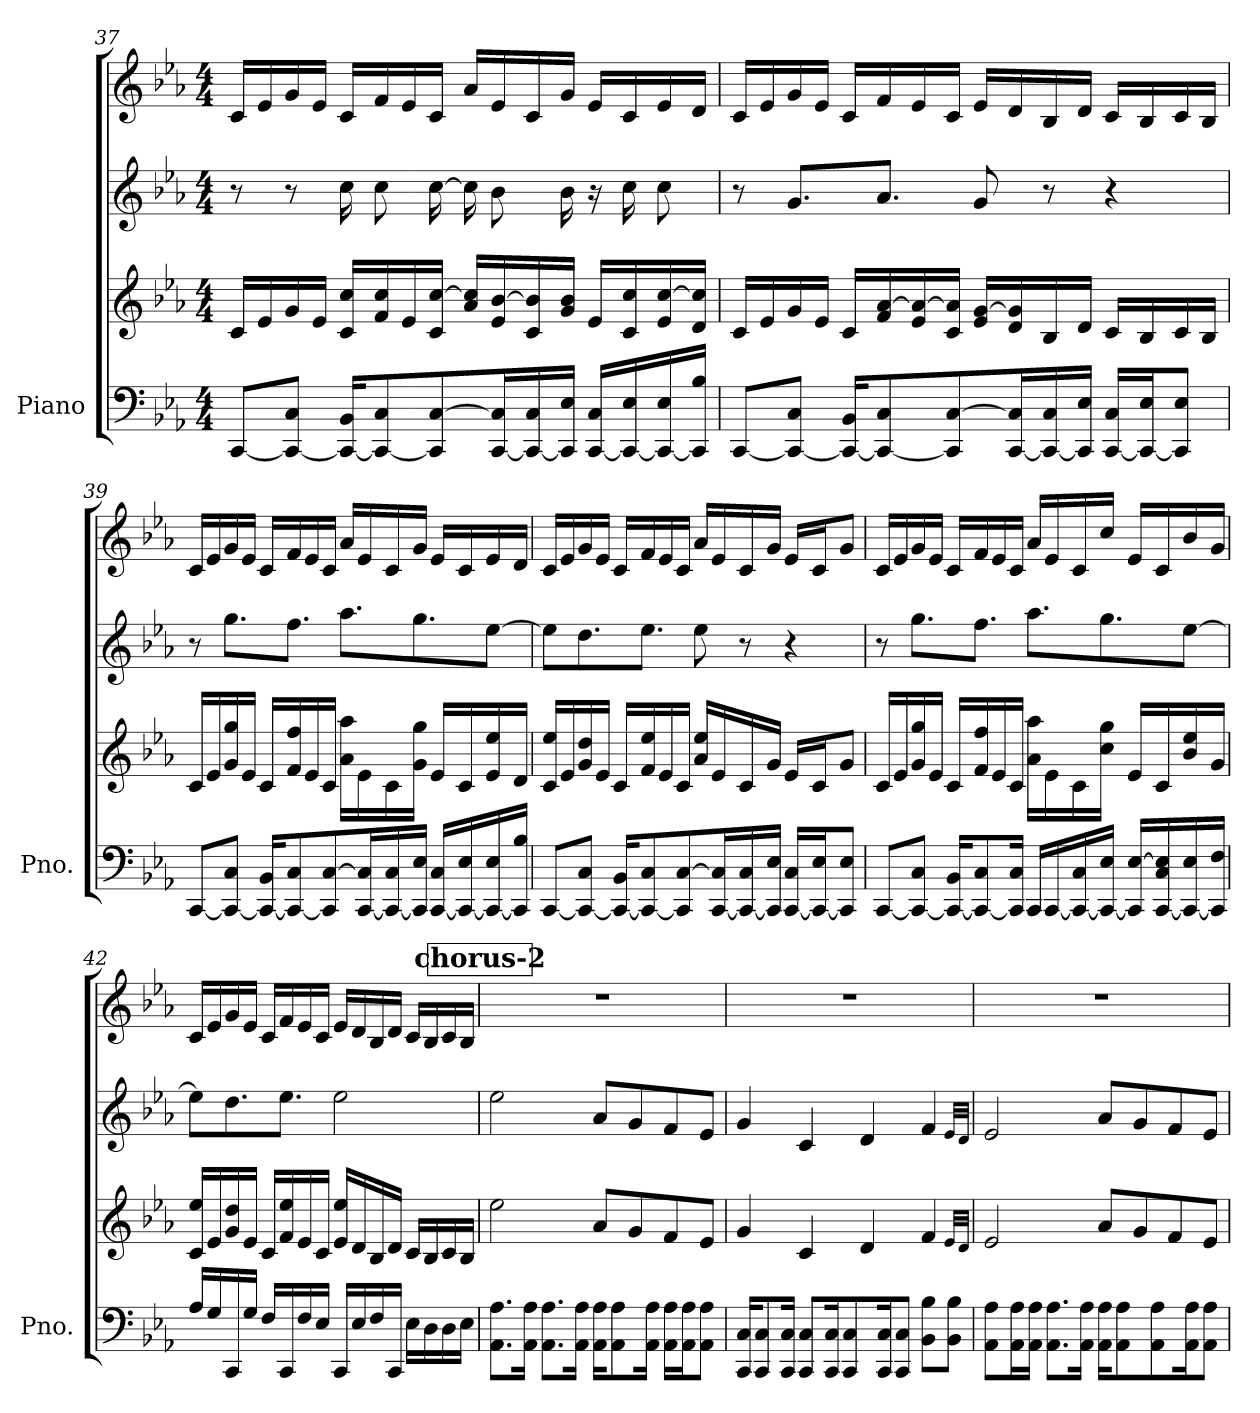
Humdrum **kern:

**kern	**kern	**kern	**kern
*part1	*part1	*part1	*part1
*staff4	*staff3	*staff2	*staff1
*I"Piano	*	*	*
*I'Pno.	*	*	*
*clefF4	*clefG2	*clefG2	*clefG2
*k[b-e-a-]	*k[b-e-a-]	*k[b-e-a-]	*k[b-e-a-]
*M4/4	*M4/4	*M4/4	*M4/4
=37	=37	=37	=37
[8CC/L	16c/LL	8r	16c/LL
.	16e-/	.	16e-/
8CC/_ 8C/J	16g/	8r	16g/
.	16e-/JJ	.	16e-/JJ
16CC/_ 16BB-/KL	16c/ 16cc/LL	16cc\	16c/LL
8CC/_ 8C/	16f/ 16cc/	8cc\	16f/
.	16e-/	.	16e-/
8CC/] [8C/	16c/ [16cc/JJ	[16cc\	16c/JJ
.	16a-/ 16cc/]LL	16cc\]	16a-/LL
[16CC/ 16C/]L	16e-/ [16b-/	8b-\	16e-/
16CC/_ 16C/	16c/ 16b-/]	.	16c/
16CC/] 16E-/JJ	16g/ 16b-/JJ	16b-\	16g/JJ
[16CC/ 16C/LL	16e-/LL	16r	16e-/LL
16CC/_ 16E-/	16c/ 16cc/	16cc\	16c/
16CC/_ 16E-/	16e-/ [16cc/	8cc\	16e-/
16CC/] 16B-/JJ	16d/ 16cc/]JJ	.	16d/JJ
!!LO:LB:g=z
=38	=38	=38	=38
[8CC/L	16c/LL	8r	16c/LL
.	16e-/	.	16e-/
8CC/_ 8C/J	16g/	8.g/L	16g/
.	16e-/JJ	.	16e-/JJ
16CC/_ 16BB-/KL	16c/LL	.	16c/LL
8CC/_ 8C/	16f/ [16a-/	8.a-/J	16f/
.	16e-/ 16a-/_	.	16e-/
8CC/] [8C/	16c/ 16a-/]JJ	.	16c/JJ
.	16e-/ [16g/LL	8g/	16e-/LL
[16CC/ 16C/]L	16d/ 16g/]	.	16d/
16CC/_ 16C/	16B-/	8r	16B-/
16CC/] 16E-/JJ	16d/JJ	.	16d/JJ
[16CC/ 16C/LL	16c/LL	4r	16c/LL
16CC/_ 16E-/J	16B-/	.	16B-/
8CC/] 8E-/J	16c/	.	16c/
.	16B-/JJ	.	16B-/JJ
=39	=39	=39	=39
[8CC/L	16c/LL	8r	16c/LL
.	16e-/	.	16e-/
8CC/_ 8C/J	16g/ 16gg/	8.gg\L	16g/
.	16e-/JJ	.	16e-/JJ
16CC/_ 16BB-/KL	16c/LL	.	16c/LL
8CC/_ 8C/	16f/ 16ff/	8.ff\J	16f/
.	16e-/	.	16e-/
8CC/] [8C/	16c/JJ	.	16c/JJ
.	16a-\ 16aa-\LL	8.aa-\L	16a-/LL
[16CC/ 16C/]L	16e-\	.	16e-/
16CC/_ 16C/	16c\	.	16c/
16CC/] 16E-/JJ	16g\ 16gg\JJ	8.gg\	16g/JJ
[16CC/ 16C/LL	16e-/LL	.	16e-/LL
16CC/_ 16E-/	16c/	.	16c/
16CC/_ 16E-/	16e-/ 16ee-/	[8ee-\J	16e-/
16CC/] 16B-/JJ	16d/JJ	.	16d/JJ
!!LO:LB:g=z
=40	=40	=40	=40
[8CC/L	16c/ 16ee-/LL	8ee-\L]	16c/LL
.	16e-/	.	16e-/
8CC/_ 8C/J	16g/ 16dd/	8.dd\	16g/
.	16e-/JJ	.	16e-/JJ
16CC/_ 16BB-/KL	16c/LL	.	16c/LL
8CC/_ 8C/	16f/ 16ee-/	8.ee-\J	16f/
.	16e-/	.	16e-/
8CC/] [8C/	16c/JJ	.	16c/JJ
.	16a-/ 16ee-/LL	8ee-\	16a-/LL
[16CC/ 16C/]L	16e-/	.	16e-/
16CC/_ 16C/	16c/	8r	16c/
16CC/] 16E-/JJ	16g/JJ	.	16g/JJ
[16CC/ 16C/LL	16e-/LL	4r	16e-/LL
16CC/_ 16E-/J	16c/J	.	16c/J
8CC/] 8E-/J	8g/J	.	8g/J
=41	=41	=41	=41
[8CC/L	16c/LL	8r	16c/LL
.	16e-/	.	16e-/
8CC/_ 8C/J	16g/ 16gg/	8.gg\L	16g/
.	16e-/JJ	.	16e-/JJ
16CC/_ 16BB-/KL	16c/LL	.	16c/LL
8CC/_ 8C/	16f/ 16ff/	8.ff\J	16f/
.	16e-/	.	16e-/
16CC/] 16C/Jk	16c/JJ	.	16c/JJ
16CC/LL	16a-\ 16aa-\LL	8.aa-\L	16a-/LL
[16CC/	16e-\	.	16e-/
16CC/_ 16C/	16c\	.	16c/
16CC/_ 16E-/JJ	16cc\ 16gg\JJ	8.gg\	16cc/JJ
16CC/] [16E-/LL	16e-/LL	.	16e-/LL
[16CC/ 16C/ 16E-/]	16c/	.	16c/
16CC/_ 16E-/	16b-/ 16ee-/	[8ee-\J	16b-/
16CC/] 16F/JJ	16g/JJ	.	16g/JJ
!!LO:PB:g=z
=42	=42	=42	=42
16A-/LL	16c/ 16ee-/LL	8ee-\L]	16c/LL
16G/	16e-/	.	16e-/
16CC/	16g/ 16dd/	8.dd\	16g/
16G/JJ	16e-/JJ	.	16e-/JJ
16F/LL	16c/LL	.	16c/LL
16CC/	16f/ 16ee-/	8.ee-\J	16f/
16F/	16e-/	.	16e-/
16E-/JJ	16c/JJ	.	16c/JJ
16CC/LL	16e-/ 16ee-/LL	2ee-\	16e-/LL
16E-/	16d/	.	16d/
16F/	16B-/	.	16B-/
16CC/JJ	16d/JJ	.	16d/JJ
16E-\LL	16c/LL	.	16c/LL
16D\	16B-/	.	16B-/
16D\	16c/	.	16c/
16E-\JJ	16B-/JJ	.	16B-/JJ
!!LO:REH:place=s1:a:B:t=chorus-2
=43	=43	=43	=43
8.AA-\ 8.A-\L	2ee-\	2ee-\	1r
16AA-\ 16A-\Jk	.	.	.
8.AA-\ 8.A-\L	.	.	.
16AA-\ 16A-\Jk	.	.	.
16AA-\ 16A-\KL	8a-/L	8a-/L	.
8AA-\ 8A-\	.	.	.
.	8g/	8g/	.
16AA-\ 16A-\Jk	.	.	.
16AA-\ 16A-\LL	8f/	8f/	.
16AA-\ 16A-\J	.	.	.
8AA-\ 8A-\J	8e-/J	8e-/J	.
=44	=44	=44	=44
16CC/ 16C/KL	4g/	4g/	1r
8CC/ 8C/	.	.	.
16CC/ 16C/Jk	.	.	.
8CC/ 8C/L	4c/	4c/	.
16CC/ 16C/K	.	.	.
8CC/ 8C/	.	.	.
.	4d/	4d/	.
16CC/ 16C/K	.	.	.
8CC/ 8C/J	.	.	.
8BB-\ 8B-\L	4f/	4f/	.
8BB-\ 8B-\J	.	.	.
.	32qe-/LLL	32qe-/LLL	.
.	32qd/JJJ	32qd/JJJ	.
!!LO:LB:g=z
=45	=45	=45	=45
8AA-\ 8A-\L	2e-/	2e-/	1r
16AA-\ 16A-\L	.	.	.
16AA-\ 16A-\JJ	.	.	.
8.AA-\ 8.A-\L	.	.	.
16AA-\ 16A-\Jk	.	.	.
16AA-\ 16A-\KL	8a-/L	8a-/L	.
8AA-\ 8A-\	.	.	.
.	8g/	8g/	.
8AA-\ 8A-\	.	.	.
.	8f/	8f/	.
16AA-\ 16A-\K	.	.	.
8AA-\ 8A-\J	8e-/J	8e-/J	.
=	=	=	=
*-	*-	*-	*-
